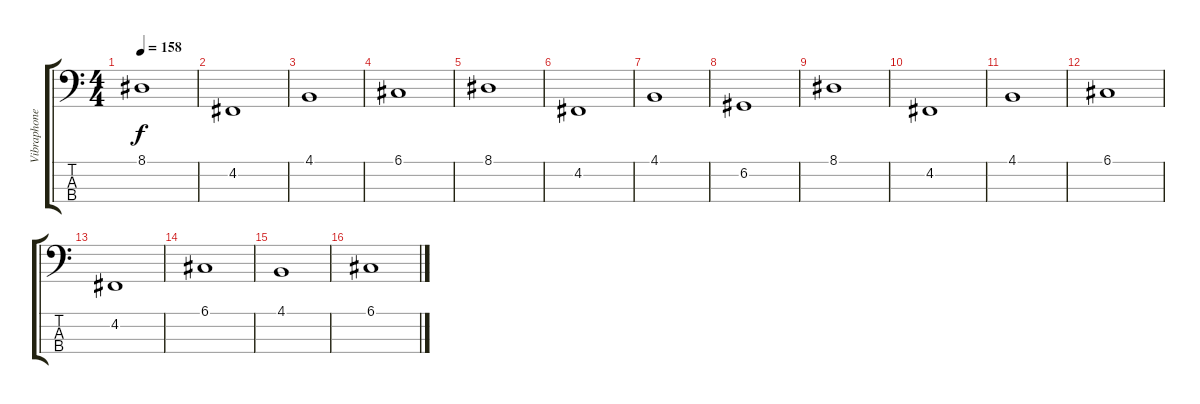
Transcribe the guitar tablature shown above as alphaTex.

\track ("Vibraphone ~ Effect" "Vibraphone") {instrument vibraphone}
\staff {score tabs}
\tuning (G2 D2 A1 D1) {hide}
\ts (4 4)
\tempo 158
\clef f4
\ks c
8.1.1{dy f} |
4.2.1 |
4.1.1 |
6.1.1 |
8.1.1 |
4.2.1 |
4.1.1 |
6.2.1 |
8.1.1 |
4.2.1 |
4.1.1 |
6.1.1 |
4.2.1 |
6.1.1 |
4.1.1 |
6.1.1
